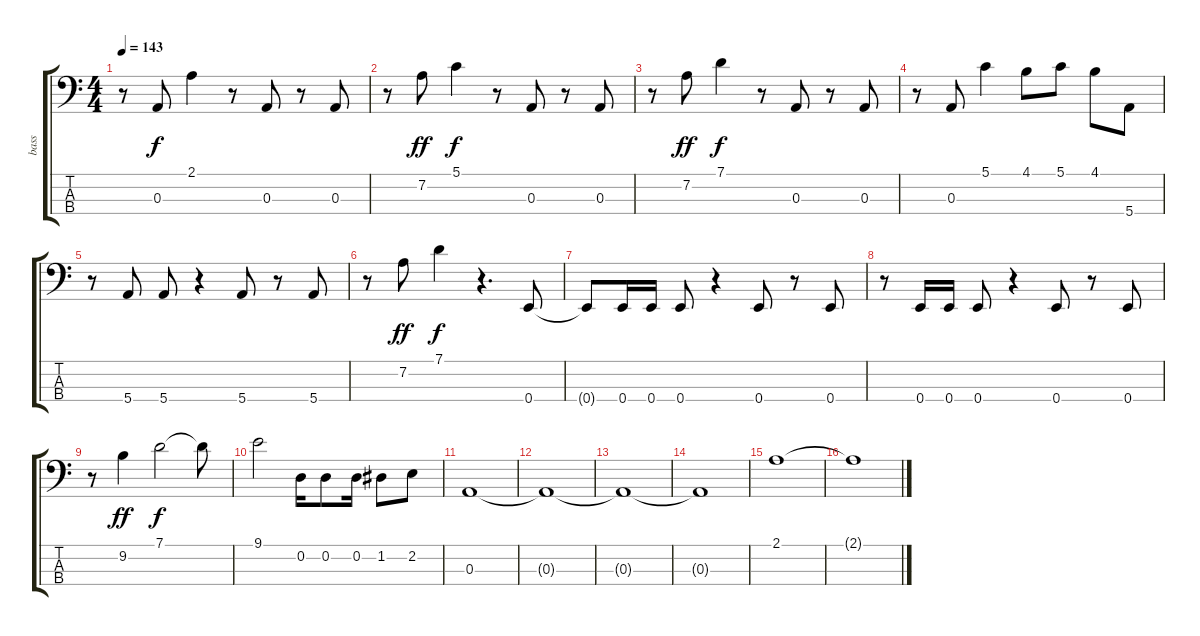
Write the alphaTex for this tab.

\track ("bass" "bass") {instrument electricbasspick}
\staff {score tabs}
\tuning (G2 D2 A1 E1) {hide}
\ts (4 4)
\tempo 143
\clef f4
\ks c
r.8{dy f} 0.3.8 2.1.4 r.8 0.3.8 r.8 0.3.8 |
r.8 7.2.8{dy ff} 5.1.4{dy f} r.8 0.3.8 r.8 0.3.8 |
r.8 7.2.8{dy ff} 7.1.4{dy f} r.8 0.3.8 r.8 0.3.8 |
r.8 0.3.8 5.1.4 4.1.8 5.1.8 4.1.8 5.4.8 |
r.8 5.4.8 5.4.8 r.4 5.4.8 r.8 5.4.8 |
r.8 7.2.8{dy ff} 7.1.4{dy f} r.4{d} 0.4.8 |
0.4{t}.8 0.4.16 0.4.16 0.4.8 r.4 0.4.8 r.8 0.4.8 |
r.8 0.4.16 0.4.16 0.4.8 r.4 0.4.8 r.8 0.4.8 |
r.8 9.2.4{dy ff} 7.1.2{dy f} 7.1{t}.8 |
9.1.2 0.2.16 0.2.8 0.2.16 1.2.8 2.2.8 |
0.3.1 |
0.3{t}.1 |
0.3{t}.1 |
0.3{t}.1 |
2.1.1 |
2.1{t}.1
